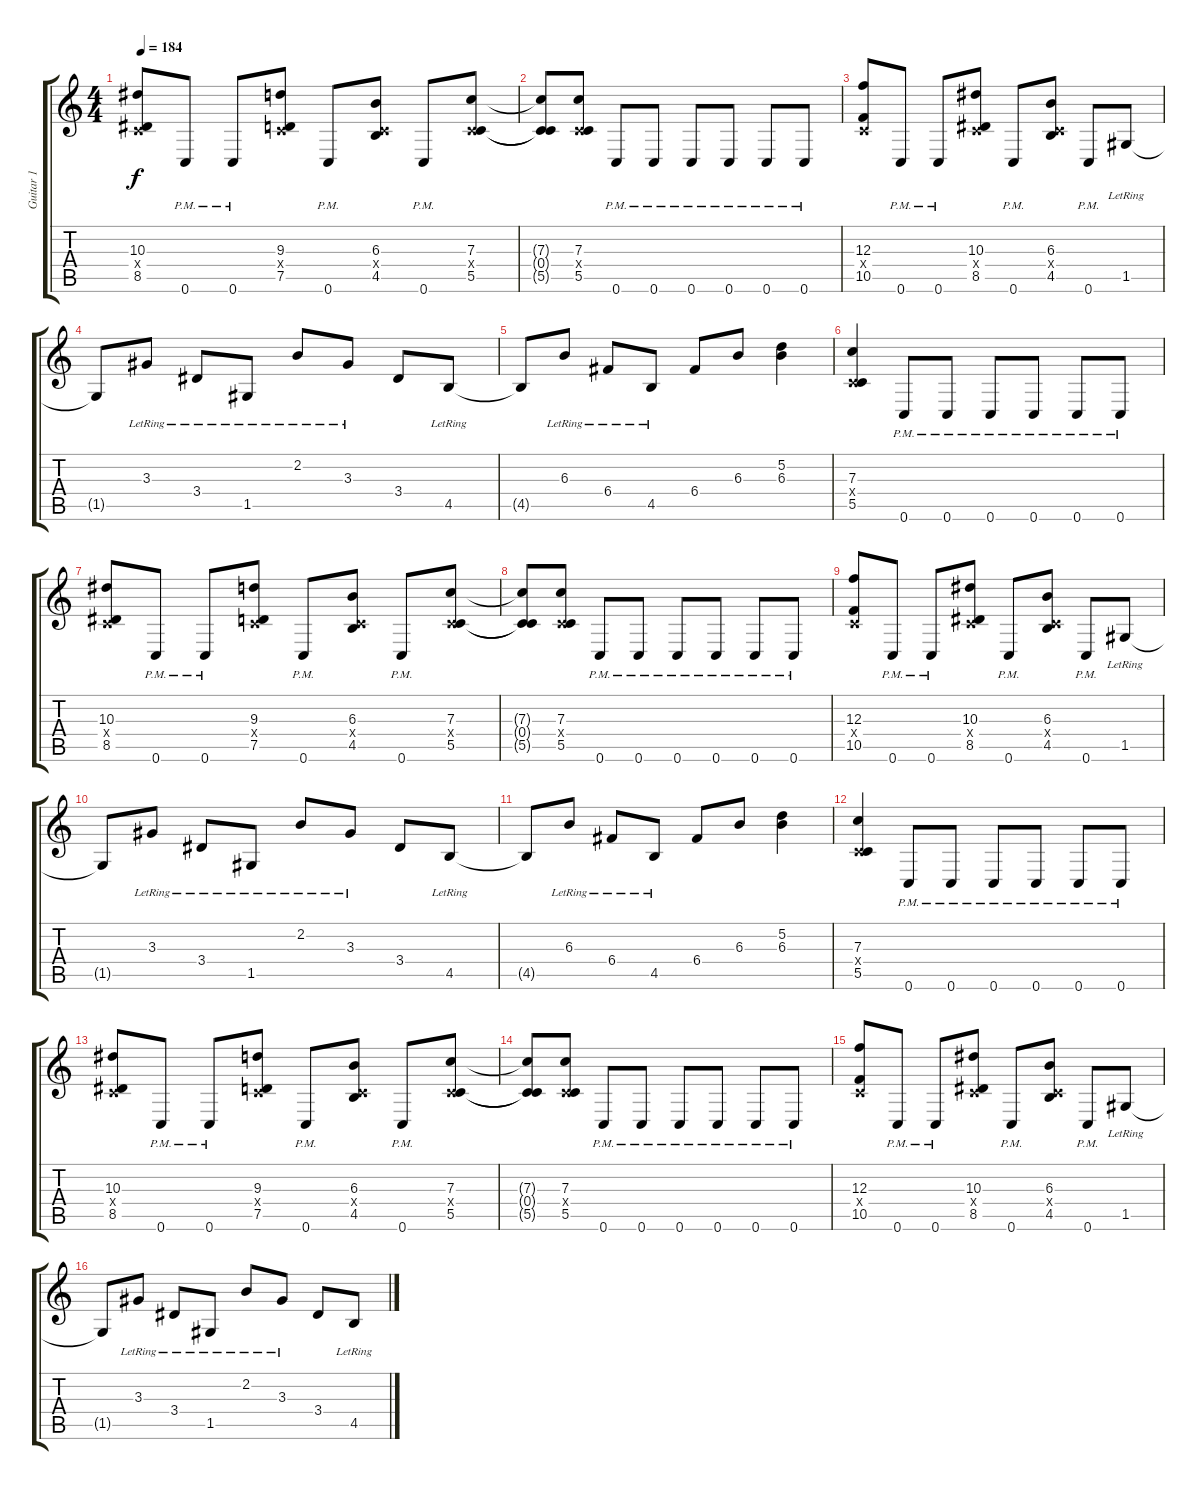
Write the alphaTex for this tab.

\track ("Guitar 1" "Guitar 1") {instrument distortionguitar}
\staff {score tabs}
\tuning (D4 A3 F3 C3 G2 C2) {hide}
\ts (4 4)
\tempo 184
\clef g2
\ks c
(10.3 0.4{x} 8.5).8{dy f} 0.6{pm}.8 0.6{pm}.8 (9.3 0.4{x} 7.5).8 0.6{pm}.8 (6.3 0.4{x} 4.5).8 0.6{pm}.8 (7.3 0.4{x} 5.5).8 |
(7.3{t} 0.4{t} 5.5{t}).8 (7.3 0.4{x} 5.5).8 0.6{pm}.8 0.6{pm}.8 0.6{pm}.8 0.6{pm}.8 0.6{pm}.8 0.6{pm}.8 |
(12.3 0.4{x} 10.5).8 0.6{pm}.8 0.6{pm}.8 (10.3 0.4{x} 8.5).8 0.6{pm}.8 (6.3 0.4{x} 4.5).8 0.6{pm}.8 1.5{lr}.8 |
1.5{t}.8 3.3{lr}.8 3.4{lr}.8 1.5{lr}.8 2.2{lr}.8 3.3{lr}.8 3.4.8 4.5{lr}.8 |
4.5{t}.8 6.3{lr}.8 6.4{lr}.8 4.5{lr}.8 6.4.8 6.3.8 (5.2 6.3).4 |
(7.3 0.4{x} 5.5).4 0.6{pm}.8 0.6{pm}.8 0.6{pm}.8 0.6{pm}.8 0.6{pm}.8 0.6{pm}.8 |
(10.3 0.4{x} 8.5).8 0.6{pm}.8 0.6{pm}.8 (9.3 0.4{x} 7.5).8 0.6{pm}.8 (6.3 0.4{x} 4.5).8 0.6{pm}.8 (7.3 0.4{x} 5.5).8 |
(7.3{t} 0.4{t} 5.5{t}).8 (7.3 0.4{x} 5.5).8 0.6{pm}.8 0.6{pm}.8 0.6{pm}.8 0.6{pm}.8 0.6{pm}.8 0.6{pm}.8 |
(12.3 0.4{x} 10.5).8 0.6{pm}.8 0.6{pm}.8 (10.3 0.4{x} 8.5).8 0.6{pm}.8 (6.3 0.4{x} 4.5).8 0.6{pm}.8 1.5{lr}.8 |
1.5{t}.8 3.3{lr}.8 3.4{lr}.8 1.5{lr}.8 2.2{lr}.8 3.3{lr}.8 3.4.8 4.5{lr}.8 |
4.5{t}.8 6.3{lr}.8 6.4{lr}.8 4.5{lr}.8 6.4.8 6.3.8 (5.2 6.3).4 |
(7.3 0.4{x} 5.5).4 0.6{pm}.8 0.6{pm}.8 0.6{pm}.8 0.6{pm}.8 0.6{pm}.8 0.6{pm}.8 |
(10.3 0.4{x} 8.5).8 0.6{pm}.8 0.6{pm}.8 (9.3 0.4{x} 7.5).8 0.6{pm}.8 (6.3 0.4{x} 4.5).8 0.6{pm}.8 (7.3 0.4{x} 5.5).8 |
(7.3{t} 0.4{t} 5.5{t}).8 (7.3 0.4{x} 5.5).8 0.6{pm}.8 0.6{pm}.8 0.6{pm}.8 0.6{pm}.8 0.6{pm}.8 0.6{pm}.8 |
(12.3 0.4{x} 10.5).8 0.6{pm}.8 0.6{pm}.8 (10.3 0.4{x} 8.5).8 0.6{pm}.8 (6.3 0.4{x} 4.5).8 0.6{pm}.8 1.5{lr}.8 |
1.5{t}.8 3.3{lr}.8 3.4{lr}.8 1.5{lr}.8 2.2{lr}.8 3.3{lr}.8 3.4.8 4.5{lr}.8
